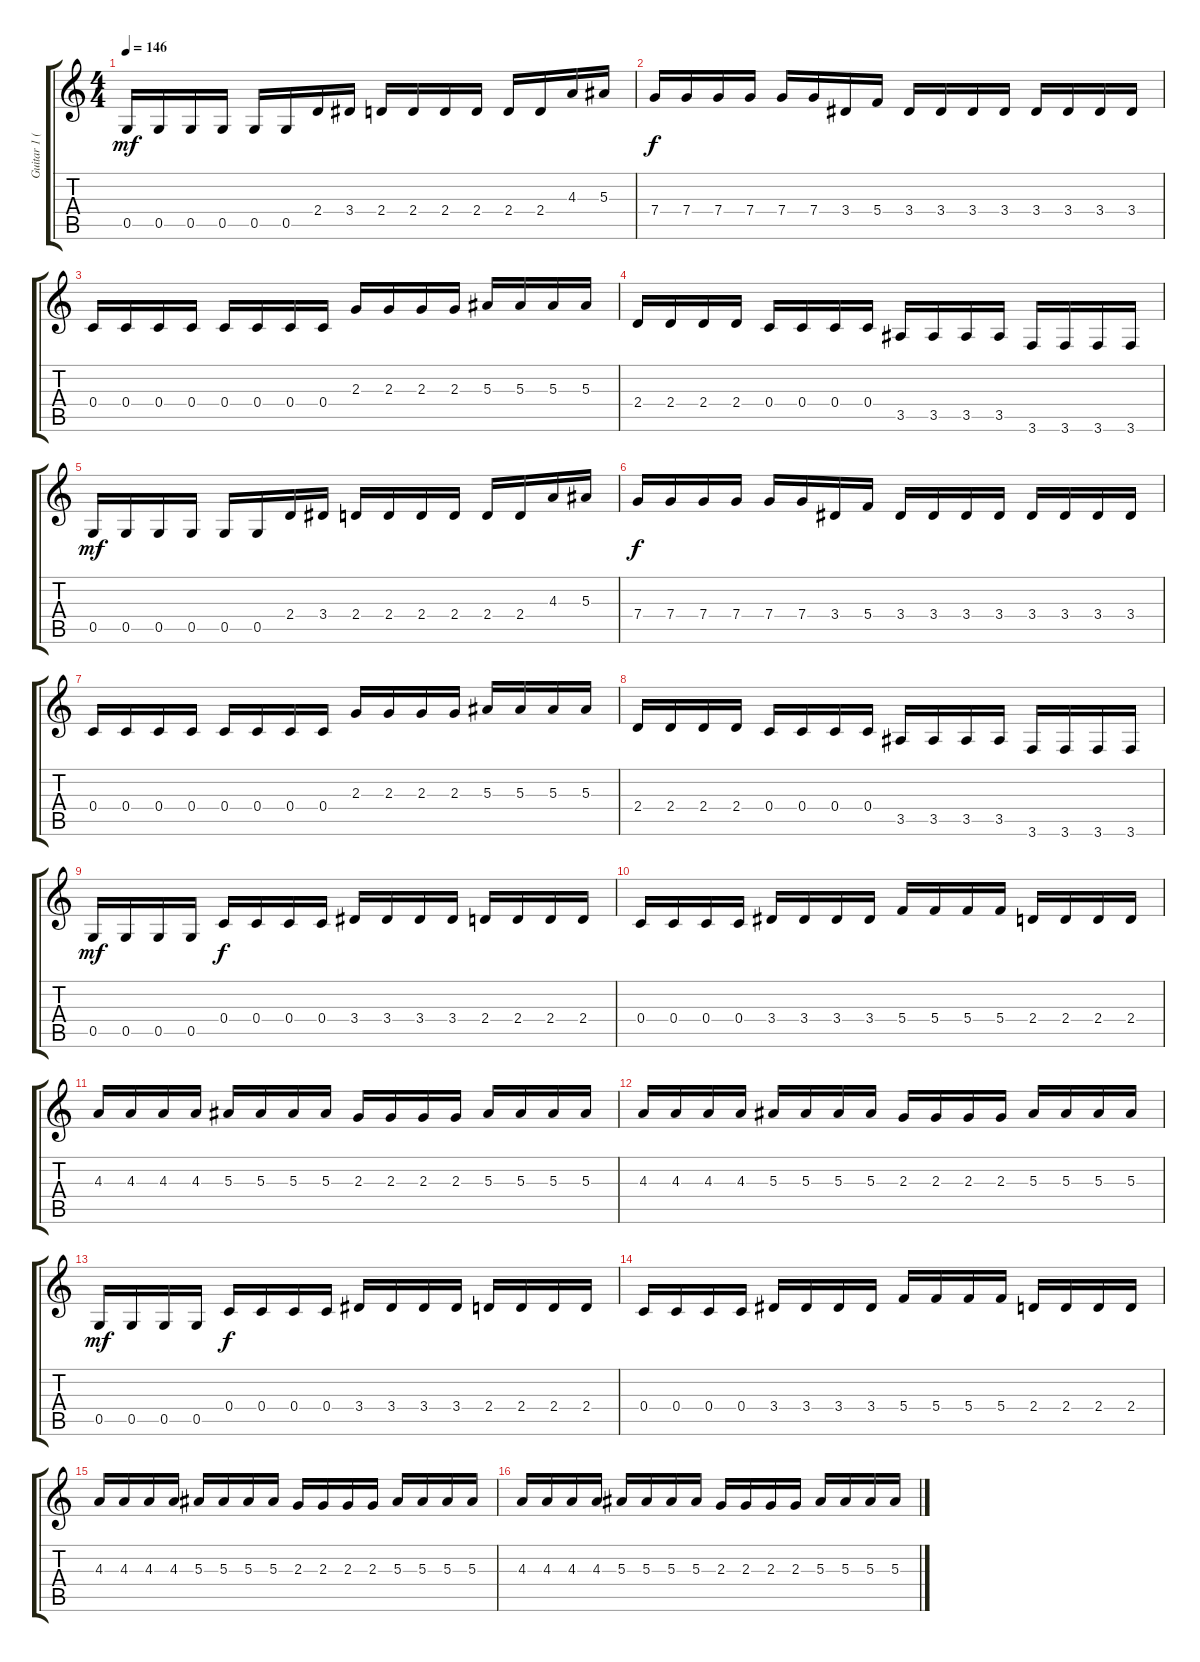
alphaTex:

\track ("Guitar 1 (Lead)" "Guitar 1 (") {instrument distortionguitar}
\staff {score tabs}
\tuning (D4 A3 F3 C3 G2 D2) {hide}
\ts (4 4)
\tempo 146
\clef g2
\ks c
0.5.16{dy mf} 0.5.16 0.5.16 0.5.16 0.5.16 0.5.16 2.4.16 3.4.16 2.4.16 2.4.16 2.4.16 2.4.16 2.4.16 2.4.16 4.3.16 5.3.16 |
7.4.16{dy f} 7.4.16 7.4.16 7.4.16 7.4.16 7.4.16 3.4.16 5.4.16 3.4.16 3.4.16 3.4.16 3.4.16 3.4.16 3.4.16 3.4.16 3.4.16 |
0.4.16 0.4.16 0.4.16 0.4.16 0.4.16 0.4.16 0.4.16 0.4.16 2.3.16 2.3.16 2.3.16 2.3.16 5.3.16 5.3.16 5.3.16 5.3.16 |
2.4.16 2.4.16 2.4.16 2.4.16 0.4.16 0.4.16 0.4.16 0.4.16 3.5.16 3.5.16 3.5.16 3.5.16 3.6.16 3.6.16 3.6.16 3.6.16 |
0.5.16{dy mf} 0.5.16 0.5.16 0.5.16 0.5.16 0.5.16 2.4.16 3.4.16 2.4.16 2.4.16 2.4.16 2.4.16 2.4.16 2.4.16 4.3.16 5.3.16 |
7.4.16{dy f} 7.4.16 7.4.16 7.4.16 7.4.16 7.4.16 3.4.16 5.4.16 3.4.16 3.4.16 3.4.16 3.4.16 3.4.16 3.4.16 3.4.16 3.4.16 |
0.4.16 0.4.16 0.4.16 0.4.16 0.4.16 0.4.16 0.4.16 0.4.16 2.3.16 2.3.16 2.3.16 2.3.16 5.3.16 5.3.16 5.3.16 5.3.16 |
2.4.16 2.4.16 2.4.16 2.4.16 0.4.16 0.4.16 0.4.16 0.4.16 3.5.16 3.5.16 3.5.16 3.5.16 3.6.16 3.6.16 3.6.16 3.6.16 |
0.5.16{dy mf} 0.5.16 0.5.16 0.5.16 0.4.16{dy f} 0.4.16 0.4.16 0.4.16 3.4.16 3.4.16 3.4.16 3.4.16 2.4.16 2.4.16 2.4.16 2.4.16 |
0.4.16 0.4.16 0.4.16 0.4.16 3.4.16 3.4.16 3.4.16 3.4.16 5.4.16 5.4.16 5.4.16 5.4.16 2.4.16 2.4.16 2.4.16 2.4.16 |
4.3.16 4.3.16 4.3.16 4.3.16 5.3.16 5.3.16 5.3.16 5.3.16 2.3.16 2.3.16 2.3.16 2.3.16 5.3.16 5.3.16 5.3.16 5.3.16 |
4.3.16 4.3.16 4.3.16 4.3.16 5.3.16 5.3.16 5.3.16 5.3.16 2.3.16 2.3.16 2.3.16 2.3.16 5.3.16 5.3.16 5.3.16 5.3.16 |
0.5.16{dy mf} 0.5.16 0.5.16 0.5.16 0.4.16{dy f} 0.4.16 0.4.16 0.4.16 3.4.16 3.4.16 3.4.16 3.4.16 2.4.16 2.4.16 2.4.16 2.4.16 |
0.4.16 0.4.16 0.4.16 0.4.16 3.4.16 3.4.16 3.4.16 3.4.16 5.4.16 5.4.16 5.4.16 5.4.16 2.4.16 2.4.16 2.4.16 2.4.16 |
4.3.16 4.3.16 4.3.16 4.3.16 5.3.16 5.3.16 5.3.16 5.3.16 2.3.16 2.3.16 2.3.16 2.3.16 5.3.16 5.3.16 5.3.16 5.3.16 |
4.3.16 4.3.16 4.3.16 4.3.16 5.3.16 5.3.16 5.3.16 5.3.16 2.3.16 2.3.16 2.3.16 2.3.16 5.3.16 5.3.16 5.3.16 5.3.16
